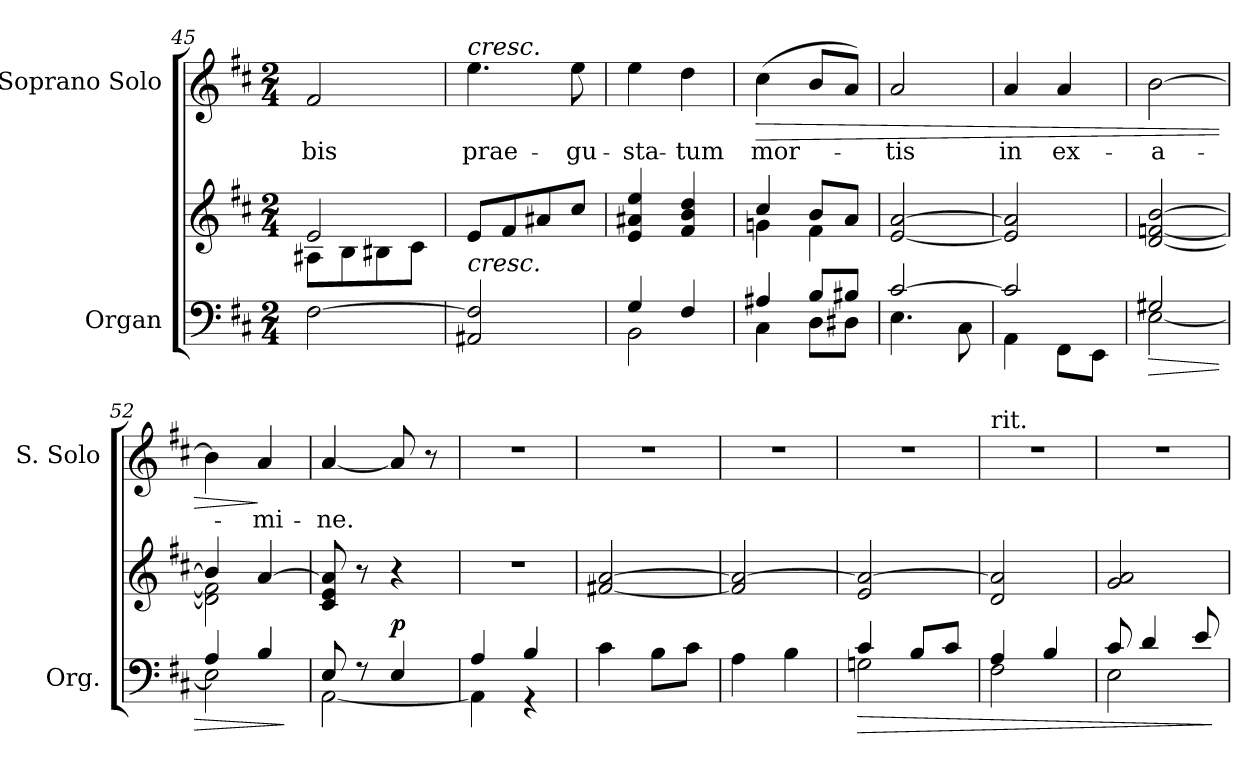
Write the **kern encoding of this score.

**kern	**kern	**dynam	**kern	**text	**dynam
*part2	*part2	*part2	*part1	*part1	*part1
*staff3	*staff2	*staff2/3	*staff1	*staff1	*staff1
*I"Organ	*	*	*I"Soprano Solo	*	*
*I'Org.	*	*	*I'S. Solo	*	*
*clefF4	*clefG2	*	*clefG2	*	*
*k[f#c#]	*k[f#c#]	*	*k[f#c#]	*	*
*D:	*D:	*	*D:	*	*
*M2/4	*M2/4	*	*M2/4	*	*
=45	=45	=45	=45	=45	=45
*	*^	*	*	*	*
!	!	!	!	!	!LO:LY:b:color=#000000	!
[2F#i\	2ei/	8A#Xi\L	.	2f#i/	-bis	.
.	.	8Bi\	.	.	.	.
.	.	8B#Xi\	.	.	.	.
.	.	8c#i\J	.	.	.	.
*	*v	*v	*	*	*	*
=46	=46	=46	=46	=46	=46
*	*^	*	*	*	*
!	!	!	!	!LO:TX:a:i:t=cresc.	!	!
!LO:TX:a:i:t=cresc.	!	!	!	!	!	!
!	!	!	!	!	!LO:LY:b:color=#000000	!
*	*v	*v	*	*	*	*
2AA#Xi/ 2F#i]	8ei/L	.	4.eei\	prae-	.
.	8f#i/	.	.	.	.
.	8a#Xi/	.	.	.	.
!	!	!	!	!LO:LY:b:color=#000000	!
.	8cc#i/J	.	8eei\	-gu-	.
=47	=47	=47	=47	=47	=47
*^	*	*	*	*	*
!	!	!	!	!	!LO:LY:b:color=#000000	!
4Gi/	2BBi\	4ei/ 4a#Xi 4eei	.	4eei\	-sta-	.
!	!	!	!	!	!LO:LY:b:color=#000000	!
4F#i/	.	4f#i/ 4bi 4ddi	.	4ddi\	-tum	.
=48	=48	=48	=48	=48	=48	=48
*	*	*^	*	*	*	*
!	!	!	!	!	!	!LO:LY:b:color=#000000	!LO:HP:b
4A#Xi/	4C#i\	4cc#i/	4gni\	.	(4cc#i\	mor-	>
8Bi/L	8Di\L	8bi/L	4f#i\	.	8bi/L	.	.
8B#Xi/J	8D#Xi\J	8ai/J	.	.	8ai/J)	.	.
*	*	*v	*v	*	*	*	*
=49	=49	=49	=49	=49	=49	=49
!	!	!	!	!	!LO:LY:b:color=#000000	!
[2c#i/	4.Ei\	[2ei/ [2ai	.	2ai/	-tis	.
.	8C#i\	.	.	.	.	.
=50	=50	=50	=50	=50	=50	=50
!	!	!	!	!	!LO:LY:b:color=#000000	!
2c#i/]	4AAi\	2ei/] 2ai]	.	4ai/	in	.
!	!	!	!	!	!LO:LY:b:color=#000000	!
.	8FF#i\L	.	.	4ai/	ex-	.
.	8EEi\J	.	.	.	.	.
=51	=51	=51	=51	=51	=51	=51
!	!	!	!LO:HP:b=2	!	!	!
!	!	!	!	!	!LO:LY:b:color=#000000	!
2G#Xi/	[2Ei\	[2di/ [2fni [2bi	>	[2bi\	-a-	.
=52	=52	=52	=52	=52	=52	=52
*	*	*^	*	*	*	*
4Ai/	2Ei\]	4bi/]	2di\] 2fi]	.	4bi\]	.	.
!	!	!	!	!	!	!LO:LY:b:color=#000000	!
4Bi/	.	[4ai/	.	.	4ai/	-mi-	]
*v	*v	*	*	*	*	*	*
*	*v	*v	*	*	*	*
.	.	]	.	.	.
!!LO:LB:g=z
=53	=53	=53	=53	=53	=53
*^	*	*	*	*	*
!	!	!	!	!	!LO:LY:b:color=#000000	!
8Ei/	[2AAi\	8c#i/ 8ei 8ai]	.	[4ai/	-ne.	.
8r	.	8r	.	.	.	.
4Ei/	.	4r	p	8ai/]	.	.
.	.	.	.	8r	.	.
=54	=54	=54	=54	=54	=54	=54
!	!	!LO:N:vis=1	!	!	!	!
4Ai/	4AAi\]	2r	.	2r	.	.
4Bi/	4r	.	.	.	.	.
=55	=55	=55	=55	=55	=55	=55
!	!	!	!	!LO:N:vis=1	!	!
*v	*v	*	*	*	*	*
4c#i\	[2f#Xi/ [2ai	.	2r	.	.
8Bi\L	.	.	.	.	.
8c#i\J	.	.	.	.	.
=56	=56	=56	=56	=56	=56
!	!	!	!LO:N:vis=1	!	!
4Ai\	2f#i/] 2ai_	.	2r	.	.
4Bi\	.	.	.	.	.
=57	=57	=57	=57	=57	=57
!	!	!LO:HP:b=2	!LO:N:vis=1	!	!
*^	*	*	*	*	*
4c#i/	2Gni\	2ei/ 2ai_	>	2r	.	.
8Bi/L	.	.	.	.	.	.
8c#i/J	.	.	.	.	.	.
=58	=58	=58	=58	=58	=58	=58
!	!	!	!	!LO:TX:t=rit.	!	!
!	!	!	!	!LO:N:vis=1	!	!
4Ai/	2F#i\	2di/ 2ai]	.	2r	.	.
4Bi/	.	.	.	.	.	.
=59	=59	=59	=59	=59	=59	=59
!	!	!	!	!LO:N:vis=1	!	!
8c#i/	2Ei\	2gi/ 2ai	.	2r	.	.
4di/	.	.	.	.	.	.
8ei/	.	.	.	.	.	.
*v	*v	*	*	*	*	*
.	.	]	.	.	.
=	=	=	=	=	=
*-	*-	*-	*-	*-	*-
